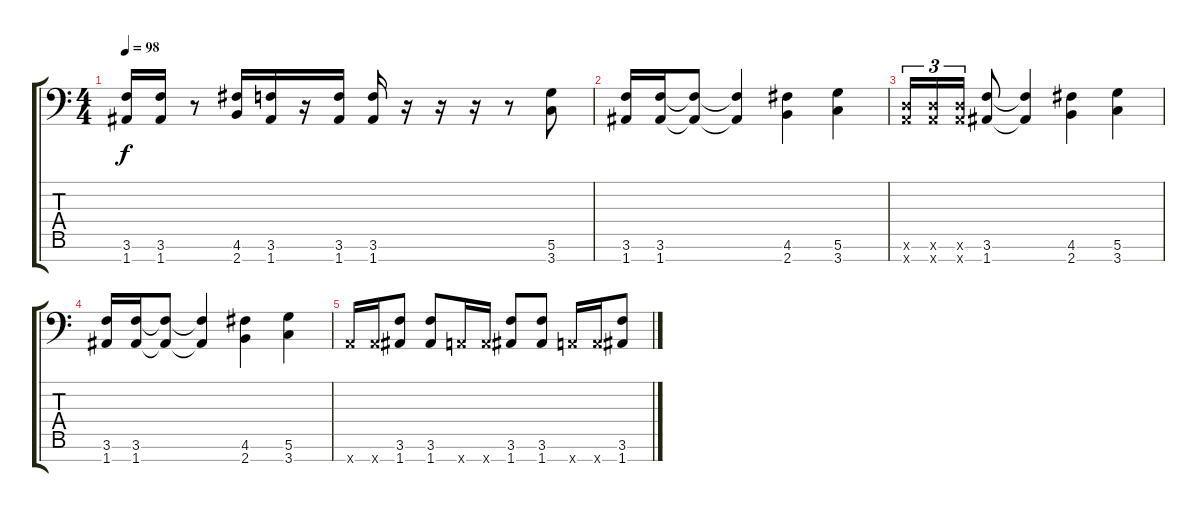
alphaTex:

\track "" {instrument distortionguitar}
\staff {score tabs}
\tuning (D4 A3 F3 C3 G2 D2 A1) {hide}
\ts (4 4)
\tempo 98
\clef f4
\ks c
(3.6 1.7).16{dy f} (3.6 1.7).16 r.8 (4.6 2.7).16 (3.6 1.7).16 r.16 (3.6 1.7).16 (3.6 1.7).16 r.16 r.16 r.16 r.8 (5.6 3.7).8 |
(3.6 1.7).16 (3.6 1.7).16 (3.6{t} 1.7{t}).8 (3.6{t} 1.7{t}).4 (4.6 2.7).4 (5.6 3.7).4 |
(0.6{x} 0.7{x}).16{tu (3 2)} (0.6{x} 0.7{x}).16{tu (3 2)} (0.6{x} 0.7{x}).16{tu (3 2)} (3.6 1.7).8 (3.6{t} 1.7{t}).4 (4.6 2.7).4 (5.6 3.7).4 |
(3.6 1.7).16 (3.6 1.7).16 (3.6{t} 1.7{t}).8 (3.6{t} 1.7{t}).4 (4.6 2.7).4 (5.6 3.7).4 |
0.7{x}.16 0.7{x}.16 (3.6 1.7).8 (3.6 1.7).8 0.7{x}.16 0.7{x}.16 (3.6 1.7).8 (3.6 1.7).8 0.7{x}.16 0.7{x}.16 (3.6 1.7).8
